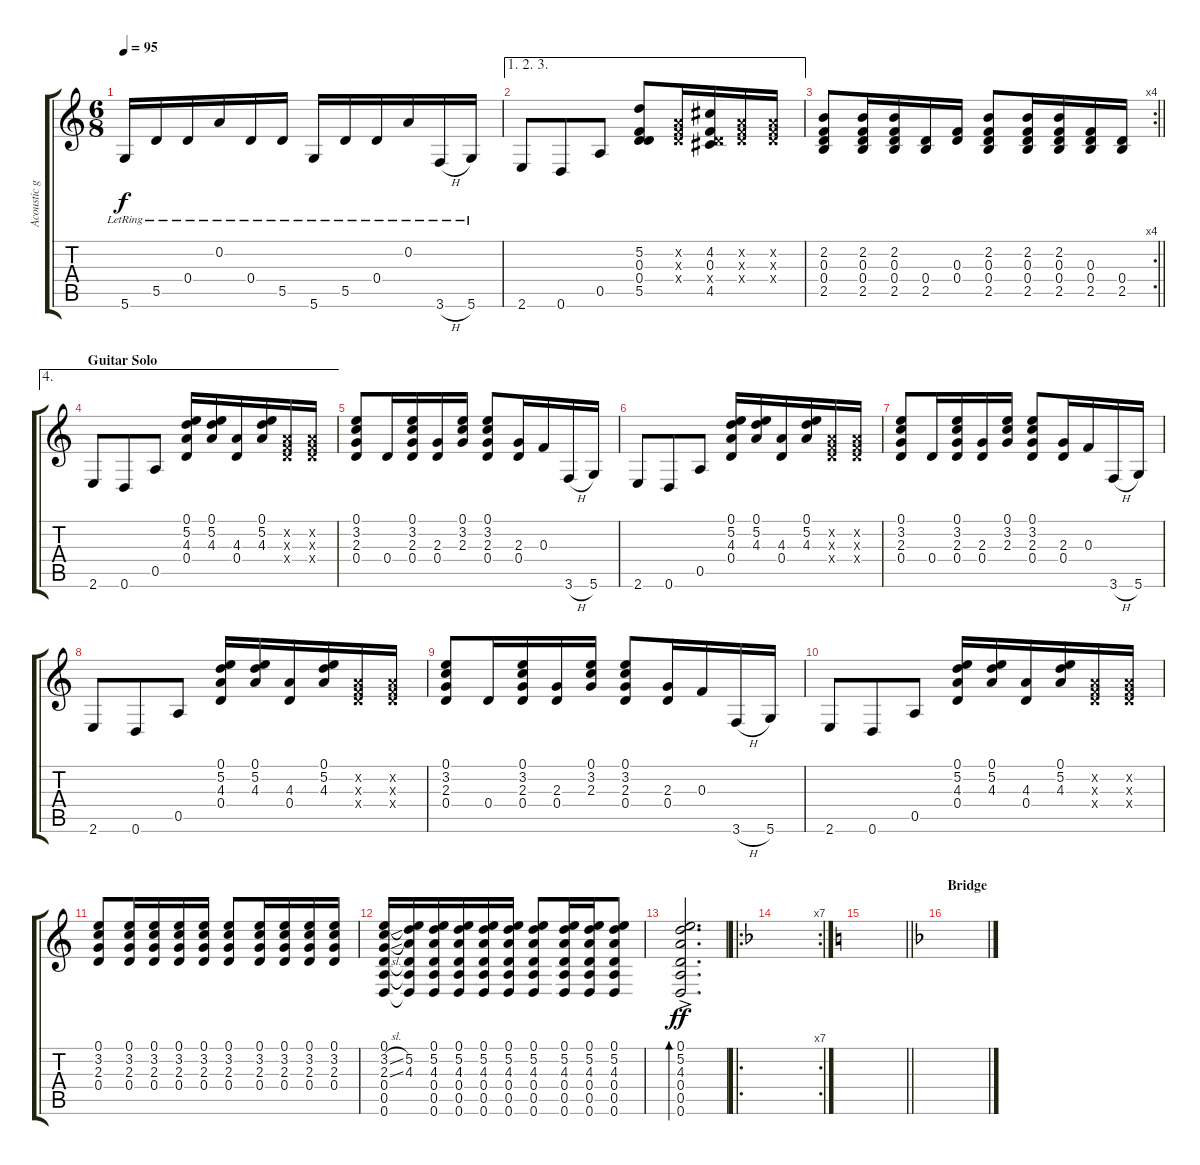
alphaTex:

\track ("Acoustic guitar 1 (DmAdd9 tuning)" "Acoustic g") {instrument acousticguitarsteel}
\staff {score tabs}
\tuning (E4 A3 F3 D3 A2 D2) {hide}
\ts (6 8)
\tempo 95
\clef g2
\ks c
5.6{lr}.16{dy f} 5.5{lr}.16 0.4{lr}.16 0.2{lr}.16 0.4{lr}.16 5.5{lr}.16 5.6{lr}.16 5.5{lr}.16 0.4{lr}.16 0.2{lr}.16 3.6{h lr}.16 5.6{lr}.16 |
\ae (1 2 3)
2.6.8 0.6.8 0.5.8 (5.2 0.3 0.4 5.5).8 (0.2{x} 0.3{x} 0.4{x}).16 (4.2 0.3 0.4{x} 4.5).16 (0.2{x} 0.3{x} 0.4{x}).16 (0.2{x} 0.3{x} 0.4{x}).16 |
\rc 4
\barLineRight lightlight
(2.2 0.3 0.4 2.5).8 (2.2 0.3 0.4 2.5).16 (2.2 0.3 0.4 2.5).16 (0.4 2.5).16 (0.3 0.4).16 (2.2 0.3 0.4 2.5).8 (2.2 0.3 0.4 2.5).16 (2.2 0.3 0.4 2.5).16 (0.3 0.4 2.5).16 (0.4 2.5).16 |
\ae 4
\section ("" "Guitar Solo")
2.6.8 0.6.8 0.5.8 (0.1 5.2 4.3 0.4).16 (0.1 5.2 4.3).16 (4.3 0.4).16 (0.1 5.2 4.3).16 (0.2{x} 0.3{x} 0.4{x}).16 (0.2{x} 0.3{x} 0.4{x}).16 |
(0.1 3.2 2.3 0.4).8 0.4.16 (0.1 3.2 2.3 0.4).16 (2.3 0.4).16 (0.1 3.2 2.3).16 (0.1 3.2 2.3 0.4).8 (2.3 0.4).16 0.3.16 3.6{h}.16 5.6.16 |
2.6.8 0.6.8 0.5.8 (0.1 5.2 4.3 0.4).16 (0.1 5.2 4.3).16 (4.3 0.4).16 (0.1 5.2 4.3).16 (0.2{x} 0.3{x} 0.4{x}).16 (0.2{x} 0.3{x} 0.4{x}).16 |
(0.1 3.2 2.3 0.4).8 0.4.16 (0.1 3.2 2.3 0.4).16 (2.3 0.4).16 (0.1 3.2 2.3).16 (0.1 3.2 2.3 0.4).8 (2.3 0.4).16 0.3.16 3.6{h}.16 5.6.16 |
2.6.8 0.6.8 0.5.8 (0.1 5.2 4.3 0.4).16 (0.1 5.2 4.3).16 (4.3 0.4).16 (0.1 5.2 4.3).16 (0.2{x} 0.3{x} 0.4{x}).16 (0.2{x} 0.3{x} 0.4{x}).16 |
(0.1 3.2 2.3 0.4).8 0.4.16 (0.1 3.2 2.3 0.4).16 (2.3 0.4).16 (0.1 3.2 2.3).16 (0.1 3.2 2.3 0.4).8 (2.3 0.4).16 0.3.16 3.6{h}.16 5.6.16 |
2.6.8 0.6.8 0.5.8 (0.1 5.2 4.3 0.4).16 (0.1 5.2 4.3).16 (4.3 0.4).16 (0.1 5.2 4.3).16 (0.2{x} 0.3{x} 0.4{x}).16 (0.2{x} 0.3{x} 0.4{x}).16 |
(0.1 3.2 2.3 0.4).8 (0.1 3.2 2.3 0.4).16 (0.1 3.2 2.3 0.4).16 (0.1 3.2 2.3 0.4).16 (0.1 3.2 2.3 0.4).16 (0.1 3.2 2.3 0.4).8 (0.1 3.2 2.3 0.4).16 (0.1 3.2 2.3 0.4).16 (0.1 3.2 2.3 0.4).16 (0.1 3.2 2.3 0.4).16 |
(0.1 3.2{sl} 2.3{sl} 0.4 0.5 0.6).16 (0.1{t} 5.2 4.3 0.4{t} 0.5{t} 0.6{t}).16 (0.1 5.2 4.3 0.4 0.5 0.6).16 (0.1 5.2 4.3 0.4 0.5 0.6).16 (0.1 5.2 4.3 0.4 0.5 0.6).16 (0.1 5.2 4.3 0.4 0.5 0.6).16 (0.1 5.2 4.3 0.4 0.5 0.6).8 (0.1 5.2 4.3 0.4 0.5 0.6).16 (0.1 5.2 4.3 0.4 0.5 0.6).16 (0.1 5.2 4.3 0.4 0.5 0.6).8 |
(0.1 5.2 4.3 0.4 0.5 0.6{ac}).2{d bd 60 dy ff} |
\ro
\rc 7
\ks f
|
\barLineRight lightlight
\ks c
|
\section ("" "Bridge")
\ks f
